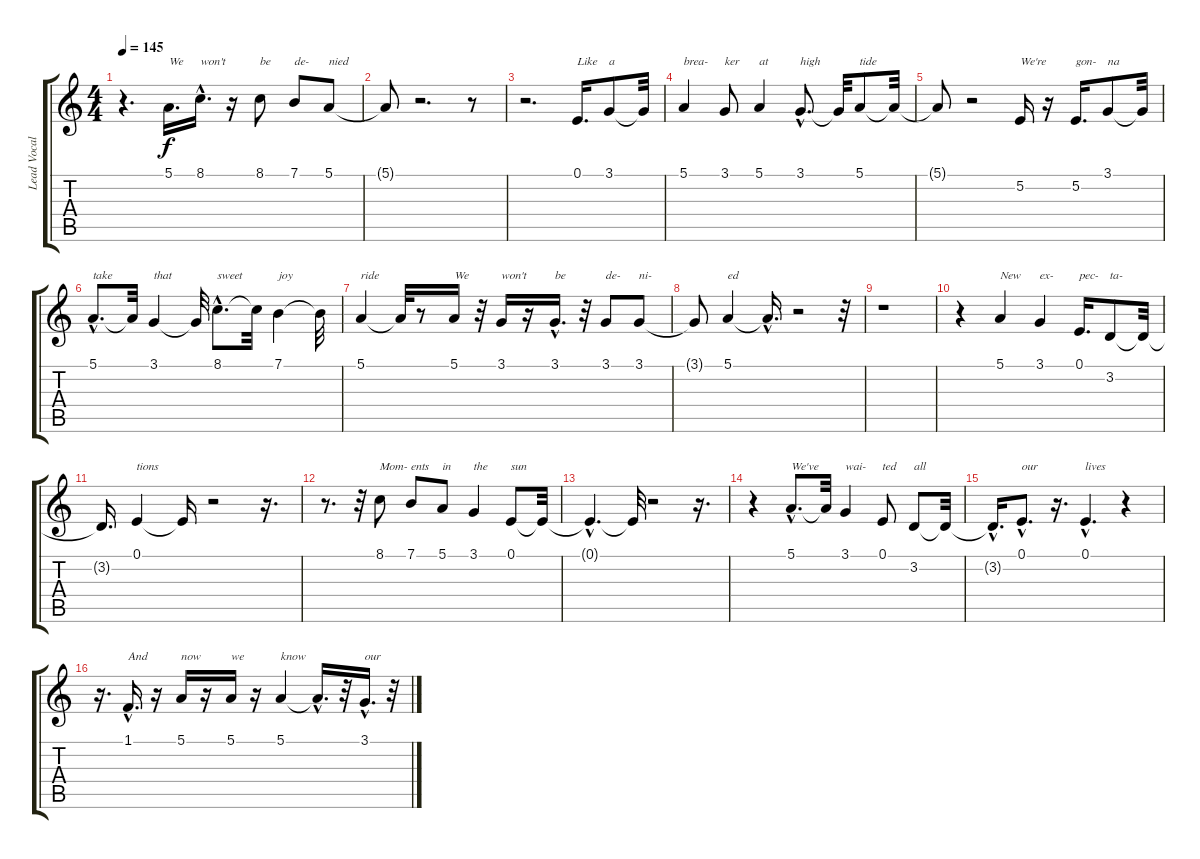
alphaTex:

\track ("Lead Vocals" "Lead Vocal") {instrument lead8bassandlead}
\staff {score tabs}
\tuning (E4 B3 G3 D3 A2 E2) {hide}
\ts (4 4)
\tempo 145
\clef g2
\ks c
r.4{d dy f} 5.1.16{d txt "We"} 8.1{hac}.16{d txt "won't"} r.16 8.1.8{txt "be"} 7.1.8{txt "de-"} 5.1.8{txt "nied"} |
5.1{t}.8 r.2{d} r.8 |
r.2{d} 0.1.16{d txt "Like"} 3.1.8{txt "a"} 3.1{t}.32 |
5.1.4{txt "brea-"} 3.1.8{txt "ker"} 5.1.4{txt "at"} 3.1{hac}.8{d txt "high"} 3.1{t}.32 5.1.8{txt "tide"} 5.1{t}.32 |
5.1{t}.8 r.2 5.2.16{txt "We're"} r.16 5.2.16{d txt "gon-"} 3.1.8{txt "na"} 3.1{t}.32 |
5.1{hac}.8{d txt "take"} 5.1{t}.32 3.1.4{txt "that"} 3.1{t}.32 8.1{hac}.8{d txt "sweet"} 8.1{t}.32 7.1.4{txt "joy"} 7.1{t}.32 |
5.1.4{txt "ride"} 5.1{t}.32 r.8 5.1.16{txt "We"} r.32 3.1.16{txt "won't"} r.16 3.1{hac}.16{d txt "be"} r.32 3.1.8{txt "de-"} 3.1.8{txt "ni-"} |
3.1{t}.8 5.1.4{txt "ed"} 5.1{hac t}.16{d} r.2 r.32 |
r.1 |
r.4 5.1.4{txt "New"} 3.1.4{txt "ex-"} 0.1.16{d txt "pec-"} 3.2.8{txt "ta-"} 3.2{t}.32 |
3.2{t}.16{d} 0.1.4{txt "tions"} 0.1{t}.16 r.2 r.16{d} |
r.8{d} r.32 8.1.8{txt "Mom-"} 7.1.8{txt "ents"} 5.1.8{txt "in"} 3.1.4{txt "the"} 0.1.8{txt "sun"} 0.1{t}.32 |
0.1{hac t}.4{d} 0.1{t}.32 r.2 r.16{d} |
r.4 5.1{hac}.8{d txt "We've"} 5.1{t}.32 3.1.4{txt "wai-"} 0.1.8{txt "ted"} 3.2.8{txt "all"} 3.2{t}.32 |
3.2{hac t}.16{d} 0.1{hac}.8{d txt "our"} r.16{d} 0.1{hac}.4{d txt "lives"} r.4 |
r.16{d} 1.1{hac}.16{d txt "And"} r.16 5.1.16{txt "now"} r.16 5.1.16{txt "we"} r.16 5.1.4{txt "know"} 5.1{hac t}.16{d} r.32 3.1{hac}.16{d txt "our"} r.32
